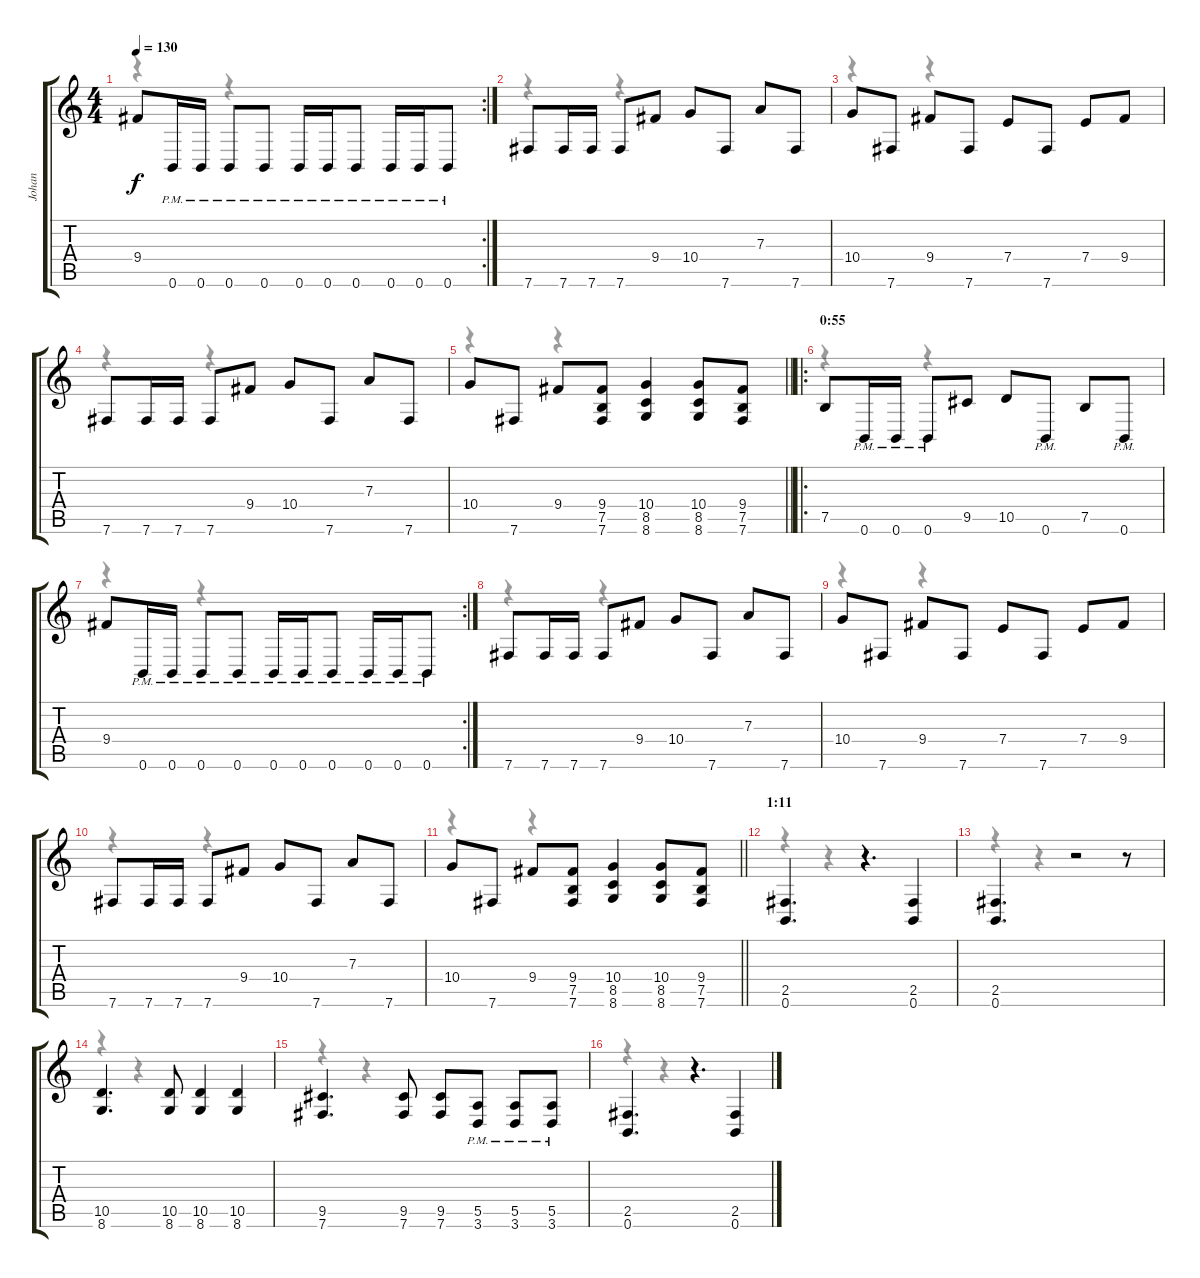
\track ("Johan" "Johan") {instrument distortionguitar}
\staff {score tabs}
\tuning (B3 Gb3 D3 A2 E2 B1) {hide}
\voice
\rc 2
\ts (4 4)
\tempo 130
\clef g2
\ks c
9.4.8{dy f} 0.6{pm}.16 0.6{pm}.16 0.6{pm}.8 0.6{pm}.8 0.6{pm}.16 0.6{pm}.16 0.6{pm}.8 0.6{pm}.16 0.6{pm}.16 0.6{pm}.8 |
7.6.8 7.6.16 7.6.16 7.6.8 9.4.8 10.4.8 7.6.8 7.3.8 7.6.8 |
10.4.8 7.6.8 9.4.8 7.6.8 7.4.8 7.6.8 7.4.8 9.4.8 |
7.6.8 7.6.16 7.6.16 7.6.8 9.4.8 10.4.8 7.6.8 7.3.8 7.6.8 |
\barLineRight lightlight
10.4.8 7.6.8 9.4.8 (9.4 7.5 7.6).8 (10.4 8.5 8.6).4 (10.4 8.5 8.6).8 (9.4 7.5 7.6).8 |
\ro
\section ("" "0:55")
7.5.8 0.6{pm}.16 0.6{pm}.16 0.6{pm}.8 9.5.8 10.5.8 0.6{pm}.8 7.5.8 0.6{pm}.8 |
\rc 2
9.4.8 0.6{pm}.16 0.6{pm}.16 0.6{pm}.8 0.6{pm}.8 0.6{pm}.16 0.6{pm}.16 0.6{pm}.8 0.6{pm}.16 0.6{pm}.16 0.6{pm}.8 |
7.6.8 7.6.16 7.6.16 7.6.8 9.4.8 10.4.8 7.6.8 7.3.8 7.6.8 |
10.4.8 7.6.8 9.4.8 7.6.8 7.4.8 7.6.8 7.4.8 9.4.8 |
7.6.8 7.6.16 7.6.16 7.6.8 9.4.8 10.4.8 7.6.8 7.3.8 7.6.8 |
\barLineRight lightlight
10.4.8 7.6.8 9.4.8 (9.4 7.5 7.6).8 (10.4 8.5 8.6).4 (10.4 8.5 8.6).8 (9.4 7.5 7.6).8 |
\section ("" "1:11")
(2.5 0.6).4{d} r.4{d} (2.5 0.6).4 |
(2.5 0.6).4{d} r.2 r.8 |
(10.5 8.6).4{d} (10.5 8.6).8 (10.5 8.6).4 (10.5 8.6).4 |
(9.5 7.6).4{d} (9.5 7.6).8 (9.5 7.6).8 (5.5{pm} 3.6{pm}).8 (5.5{pm} 3.6{pm}).8 (5.5{pm} 3.6{pm}).8 |
(2.5 0.6).4{d} r.4{d} (2.5 0.6).4
\voice
\clef g2
\ottava regular
\simile none
\ks c
r.4{dy f} r.4 |
r.4 r.4 |
r.4 r.4 |
r.4 r.4 |
\barLineRight lightlight
r.4 r.4 |
r.4 r.4 |
r.4 r.4 |
r.4 r.4 |
r.4 r.4 |
r.4 r.4 |
\barLineRight lightlight
r.4 r.4 |
r.4 r.4 |
r.4 r.4 |
r.4 r.4 |
r.4 r.4 |
r.4 r.4
